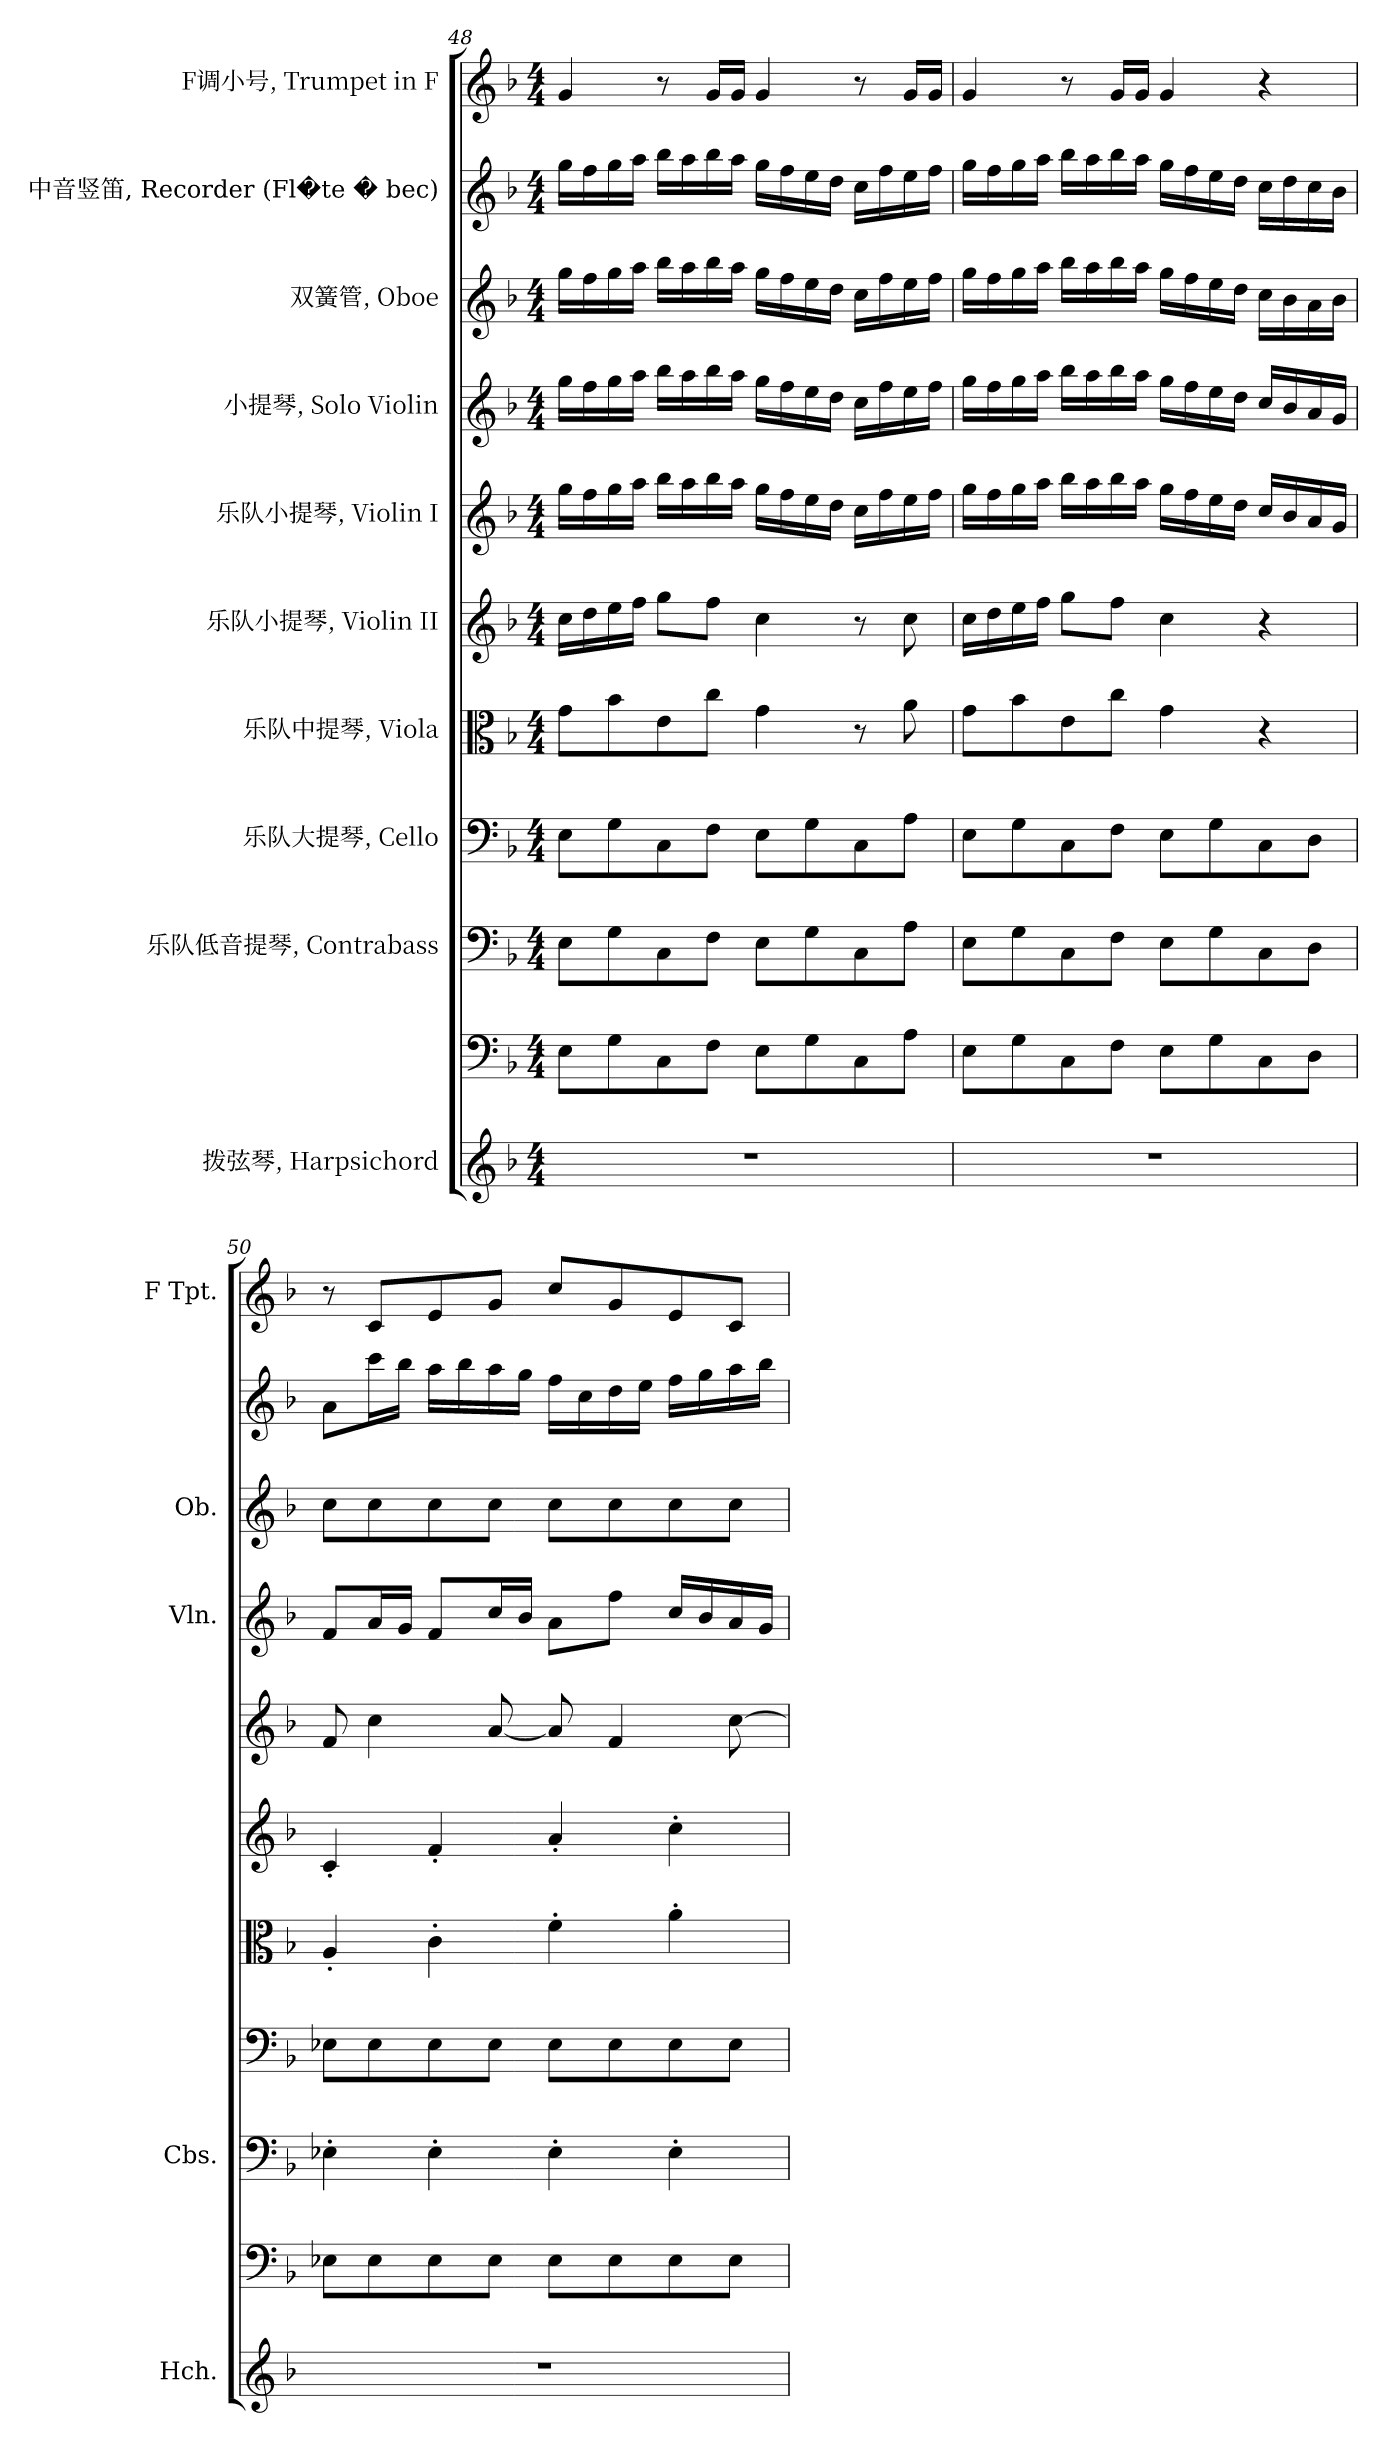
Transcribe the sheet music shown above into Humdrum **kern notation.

**kern	**kern	**kern	**kern	**kern	**kern	**kern	**kern	**kern	**kern	**kern
*part10	*part10	*part9	*part8	*part7	*part6	*part5	*part4	*part3	*part2	*part1
*staff11	*staff10	*staff9	*staff8	*staff7	*staff6	*staff5	*staff4	*staff3	*staff2	*staff1
*I"拨弦琴, Harpsichord	*	*I"乐队低音提琴, Contrabass	*I"乐队大提琴, Cello	*I"乐队中提琴, Viola	*I"乐队小提琴, Violin II	*I"乐队小提琴, Violin I	*I"小提琴, Solo Violin	*I"双簧管, Oboe	*I"中音竖笛, Recorder (Fl�te � bec)	*I"F调小号, Trumpet in F
*I'Hch.	*	*I'Cbs.	*	*	*	*	*I'Vln.	*I'Ob.	*	*I'F Tpt.
*clefG2	*clefF4	*clefF4	*clefF4	*clefC3	*clefG2	*clefG2	*clefG2	*clefG2	*clefG2	*clefG2
*	*	*ITrd7c12	*	*	*	*	*	*	*	*ITrd-3c-5
*k[b-]	*k[b-]	*k[b-]	*k[b-]	*k[b-]	*k[b-]	*k[b-]	*k[b-]	*k[b-]	*k[b-]	*k[b-e-]
*M4/4	*M4/4	*M4/4	*M4/4	*M4/4	*M4/4	*M4/4	*M4/4	*M4/4	*M4/4	*M4/4
=48	=48	=48	=48	=48	=48	=48	=48	=48	=48	=48
1r	8E\L	8EE\L	8E\L	8g\L	16cc\LL	16gg\LL	16gg\LL	16gg\LL	16gg\LL	4cc/
.	.	.	.	.	16dd\	16ff\	16ff\	16ff\	16ff\	.
.	8G\	8GG\	8G\	8b-\	16ee\	16gg\	16gg\	16gg\	16gg\	.
.	.	.	.	.	16ff\JJ	16aa\JJ	16aa\JJ	16aa\JJ	16aa\JJ	.
.	8C\	8CC\	8C\	8e\	8gg\L	16bb-\LL	16bb-\LL	16bb-\LL	16bb-\LL	8r
.	.	.	.	.	.	16aa\	16aa\	16aa\	16aa\	.
.	8F\J	8FF\J	8F\J	8cc\J	8ff\J	16bb-\	16bb-\	16bb-\	16bb-\	16cc/LL
.	.	.	.	.	.	16aa\JJ	16aa\JJ	16aa\JJ	16aa\JJ	16cc/JJ
.	8E\L	8EE\L	8E\L	4g\	4cc\	16gg\LL	16gg\LL	16gg\LL	16gg\LL	4cc/
.	.	.	.	.	.	16ff\	16ff\	16ff\	16ff\	.
.	8G\	8GG\	8G\	.	.	16ee\	16ee\	16ee\	16ee\	.
.	.	.	.	.	.	16dd\JJ	16dd\JJ	16dd\JJ	16dd\JJ	.
.	8C\	8CC\	8C\	8r	8r	16cc\LL	16cc\LL	16cc\LL	16cc\LL	8r
.	.	.	.	.	.	16ff\	16ff\	16ff\	16ff\	.
.	8A\J	8AA\J	8A\J	8a\	8cc\	16ee\	16ee\	16ee\	16ee\	16cc/LL
.	.	.	.	.	.	16ff\JJ	16ff\JJ	16ff\JJ	16ff\JJ	16cc/JJ
!!LO:PB:g=z
=49	=49	=49	=49	=49	=49	=49	=49	=49	=49	=49
1r	8E\L	8EE\L	8E\L	8g\L	16cc\LL	16gg\LL	16gg\LL	16gg\LL	16gg\LL	4cc/
.	.	.	.	.	16dd\	16ff\	16ff\	16ff\	16ff\	.
.	8G\	8GG\	8G\	8b-\	16ee\	16gg\	16gg\	16gg\	16gg\	.
.	.	.	.	.	16ff\JJ	16aa\JJ	16aa\JJ	16aa\JJ	16aa\JJ	.
.	8C\	8CC\	8C\	8e\	8gg\L	16bb-\LL	16bb-\LL	16bb-\LL	16bb-\LL	8r
.	.	.	.	.	.	16aa\	16aa\	16aa\	16aa\	.
.	8F\J	8FF\J	8F\J	8cc\J	8ff\J	16bb-\	16bb-\	16bb-\	16bb-\	16cc/LL
.	.	.	.	.	.	16aa\JJ	16aa\JJ	16aa\JJ	16aa\JJ	16cc/JJ
.	8E\L	8EE\L	8E\L	4g\	4cc\	16gg\LL	16gg\LL	16gg\LL	16gg\LL	4cc/
.	.	.	.	.	.	16ff\	16ff\	16ff\	16ff\	.
.	8G\	8GG\	8G\	.	.	16ee\	16ee\	16ee\	16ee\	.
.	.	.	.	.	.	16dd\JJ	16dd\JJ	16dd\JJ	16dd\JJ	.
.	8C\	8CC\	8C\	4r	4r	16cc/LL	16cc/LL	16cc\LL	16cc\LL	4r
.	.	.	.	.	.	16b-/	16b-/	16b-\	16dd\	.
.	8D\J	8DD\J	8D\J	.	.	16a/	16a/	16a\	16cc\	.
.	.	.	.	.	.	16g/JJ	16g/JJ	16b-\JJ	16b-\JJ	.
=50	=50	=50	=50	=50	=50	=50	=50	=50	=50	=50
1r	8E-X\L	4EE-X'\	8E-X\L	4A'/	4c'/	8f/	8f/L	8cc\L	8a\L	8r
.	8E-\	.	8E-\	.	.	4cc\	16a/L	8cc\	16ccc\L	8f/L
.	.	.	.	.	.	.	16g/JJ	.	16bb-\JJ	.
.	8E-\	4EE-'\	8E-\	4c'\	4f'/	.	8f/L	8cc\	16aa\LL	8a/
.	.	.	.	.	.	.	.	.	16bb-\	.
.	8E-\J	.	8E-\J	.	.	[8a/	16cc/L	8cc\J	16aa\	8cc/J
.	.	.	.	.	.	.	16b-/JJ	.	16gg\JJ	.
.	8E-\L	4EE-'\	8E-\L	4f'\	4a'/	8a/]	8a\L	8cc\L	16ff\LL	8ff/L
.	.	.	.	.	.	.	.	.	16cc\	.
.	8E-\	.	8E-\	.	.	4f/	8ff\J	8cc\	16dd\	8cc/
.	.	.	.	.	.	.	.	.	16ee\JJ	.
.	8E-\	4EE-'\	8E-\	4a'\	4cc'\	.	16cc/LL	8cc\	16ff\LL	8a/
.	.	.	.	.	.	.	16b-/	.	16gg\	.
.	8E-\J	.	8E-\J	.	.	[8cc\	16a/	8cc\J	16aa\	8f/J
.	.	.	.	.	.	.	16g/JJ	.	16bb-\JJ	.
=	=	=	=	=	=	=	=	=	=	=
*-	*-	*-	*-	*-	*-	*-	*-	*-	*-	*-
